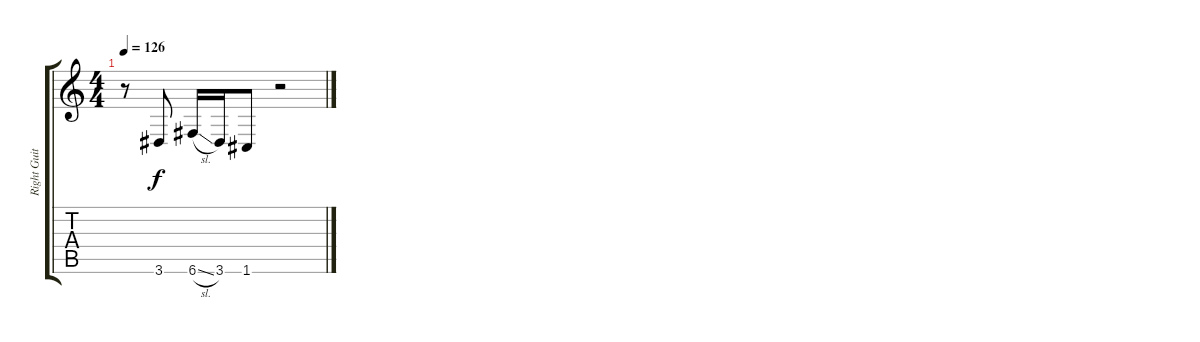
\track ("Right Guitar" "Right Guit") {instrument distortionguitar}
\staff {score tabs}
\tuning (C4 G3 Eb3 Bb2 F2 C2) {hide}
\ts (4 4)
\tempo 126
\clef g2
\ks c
r.8{dy f} 3.6.8 6.6{sl}.16 3.6.16 1.6.8 r.2
